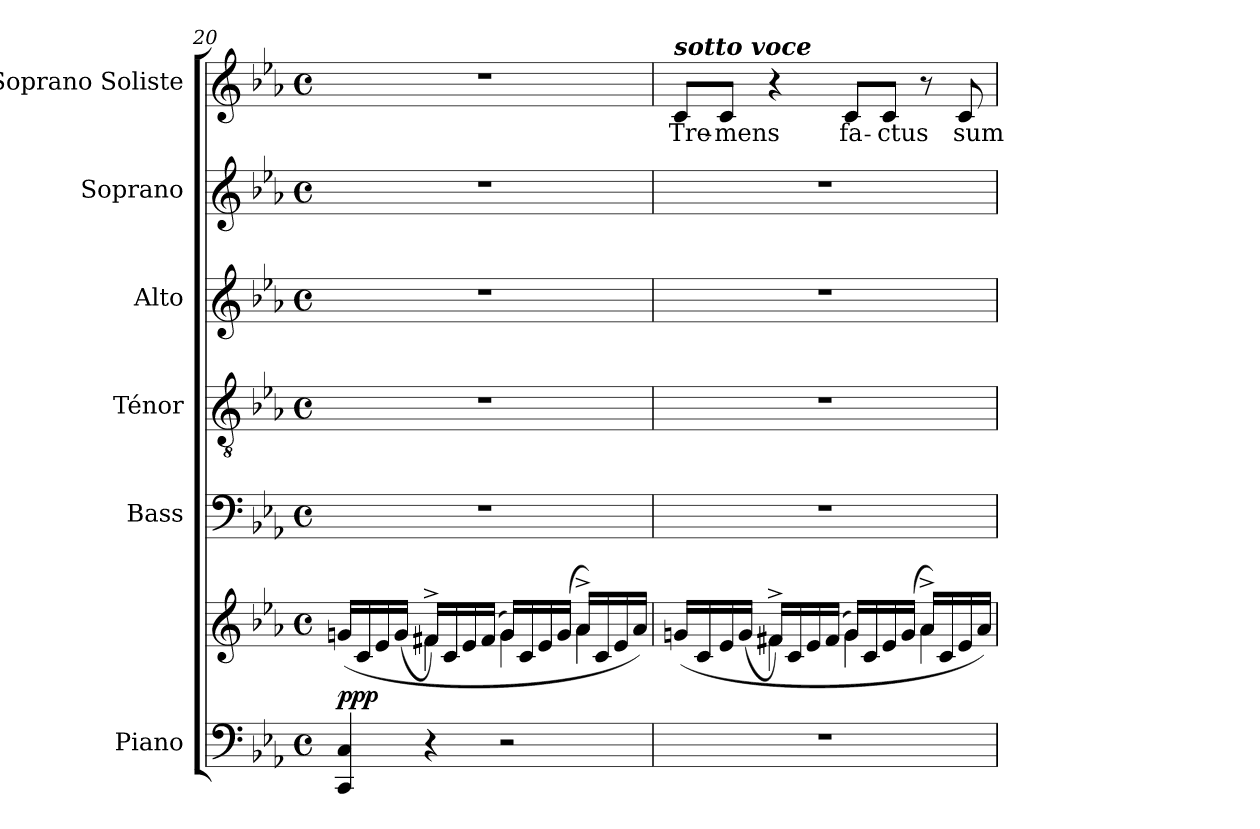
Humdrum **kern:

**kern	**kern	**dynam	**kern	**kern	**kern	**kern	**kern	**text
*part6	*part6	*part6	*part5	*part4	*part3	*part2	*part1	*part1
*staff7	*staff6	*staff6/7	*staff5	*staff4	*staff3	*staff2	*staff1	*staff1
*I"Piano	*	*	*I"Bass	*I"Ténor	*I"Alto	*I"Soprano	*I"Soprano Soliste	*
*I'Pno.	*	*	*I'B.	*I'T.	*I'A.	*I'S.	*	*
*clefF4	*clefG2	*	*clefF4	*clefGv2	*clefG2	*clefG2	*clefG2	*
*	*	*	*	*	*	*ITrd2c3	*	*
*k[b-e-a-]	*k[b-e-a-]	*	*k[b-e-a-]	*k[b-e-a-]	*k[b-e-a-]	*k[]	*k[b-e-a-]	*
*M4/4	*M4/4	*	*M4/4	*M4/4	*M4/4	*M4/4	*M4/4	*
*met(c)	*met(c)	*	*met(c)	*met(c)	*met(c)	*met(c)	*met(c)	*
=20	=20	=20	=20	=20	=20	=20	=20	=20
*	*^	*	*	*	*	*	*	*
!	!	!	!LO:DY:a=2	!	!	!	!	!	!
4CC/ 4C/	(16gn/LL	4ryy	ppp	1r	1r	1r	1r	1r	.
.	16c/	.	.	.	.	.	.	.	.
.	16e-/	.	.	.	.	.	.	.	.
.	(16g/JJ	.	.	.	.	.	.	.	.
4r	16f#X^/LL)	4f#\	.	.	.	.	.	.	.
.	16c/	.	.	.	.	.	.	.	.
.	16e-/	.	.	.	.	.	.	.	.
.	(16f#/JJ	.	.	.	.	.	.	.	.
2r	16g/LL)	4g\	.	.	.	.	.	.	.
.	16c/	.	.	.	.	.	.	.	.
.	16e-/	.	.	.	.	.	.	.	.
.	(16g/JJ	.	.	.	.	.	.	.	.
.	16a-^/LL)	4a-\	.	.	.	.	.	.	.
.	16c/	.	.	.	.	.	.	.	.
.	16e-/	.	.	.	.	.	.	.	.
.	16a-/JJ)	.	.	.	.	.	.	.	.
=21	=21	=21	=21	=21	=21	=21	=21	=21	=21
!	!	!	!	!	!	!	!	!LO:TX:a:Bi:t=sotto voce	!
1r	(16gn/LL	4ryy	.	1r	1r	1r	1r	8c/L	Tre-
.	16c/	.	.	.	.	.	.	.	.
.	16e-/	.	.	.	.	.	.	8c/J	-mens
.	(16g/JJ	.	.	.	.	.	.	.	.
.	16f#X^/LL)	4f#\	.	.	.	.	.	4r	.
.	16c/	.	.	.	.	.	.	.	.
.	16e-/	.	.	.	.	.	.	.	.
.	(16f#/JJ	.	.	.	.	.	.	.	.
.	16g/LL)	4g\	.	.	.	.	.	8c/L	fa-
.	16c/	.	.	.	.	.	.	.	.
.	16e-/	.	.	.	.	.	.	8c/J	-ctus
.	(16g/JJ	.	.	.	.	.	.	.	.
.	16a-^/LL)	4a-\	.	.	.	.	.	8r	.
.	16c/	.	.	.	.	.	.	.	.
.	16e-/	.	.	.	.	.	.	8c/	sum
.	16a-/JJ)	.	.	.	.	.	.	.	.
*	*v	*v	*	*	*	*	*	*	*
=	=	=	=	=	=	=	=	=
*-	*-	*-	*-	*-	*-	*-	*-	*-
